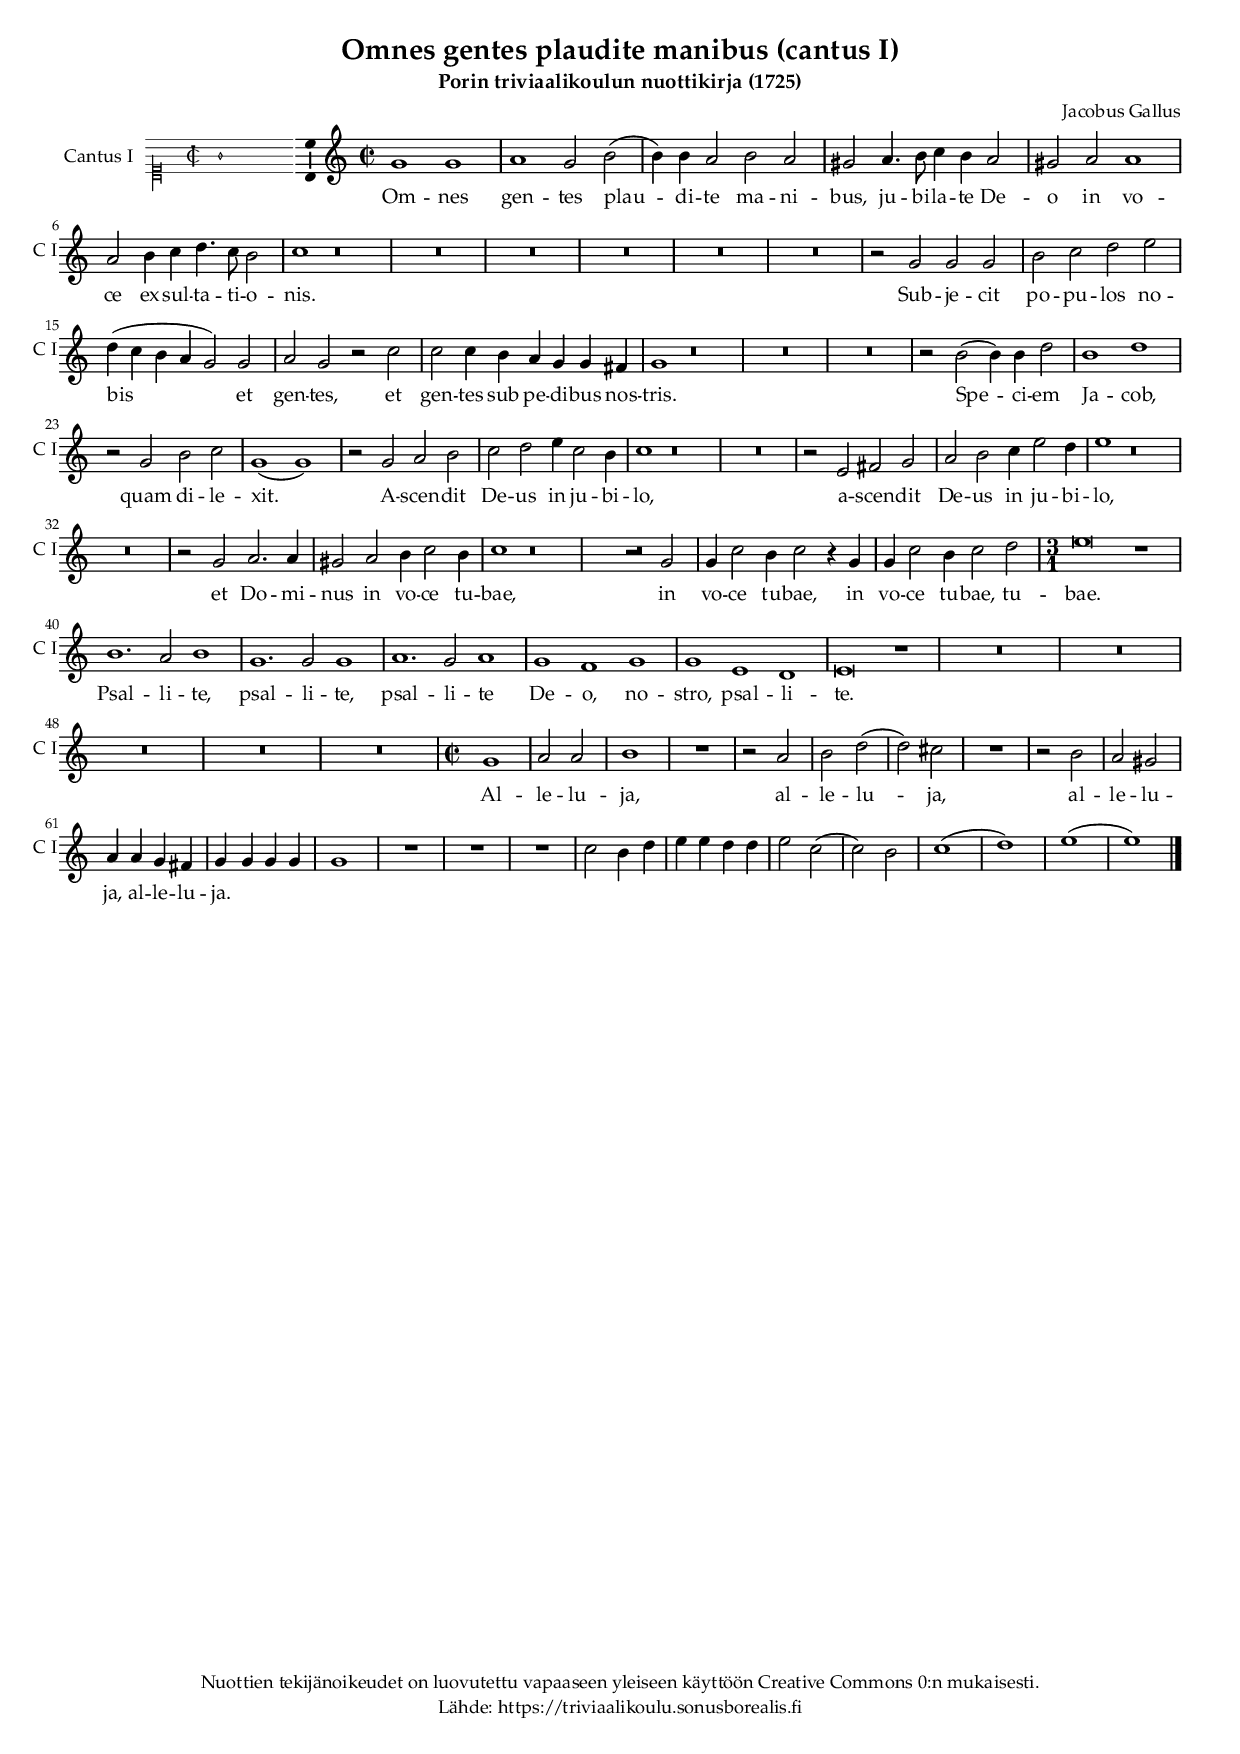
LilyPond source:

\version "2.20.0"
\include "suomi.ly"


\include "../omnes-gentes-plaudite-manibus.global.ily"
stanzaOneLyricsChoirOne = \lyricmode {
    Om -- nes gen -- tes plau -- di -- te ma -- ni -- bus,
    ju -- bi -- la -- te De -- o in vo -- ce ex -- sul -- ta -- ti -- o -- nis.
    Sub -- je -- cit po -- pu -- los no -- bis
    et gen -- tes, et gen -- tes sub pe -- di -- bus nos -- tris.
    Spe -- ci -- em Ja -- cob, quam di -- le -- xit.
    A -- scen -- dit De -- us in ju -- bi -- lo,
    a -- scen -- dit De -- us in ju -- bi -- lo,
    et Do -- mi -- nus in vo -- ce tu -- bae, in vo -- ce tu -- bae, in vo -- ce tu -- bae, tu -- bae.

    Psal -- li -- te, psal -- li -- te, psal -- li -- te De -- o, no -- stro, psal -- li -- te.
    Al -- le -- lu -- ja, al -- le -- lu -- ja, al -- le -- lu -- ja, al -- le -- lu -- ja.
}

stanzaOneLyricsChoirTwo = \lyricmode {
    Quo -- ni -- am Do -- mi -- nus ex -- cel -- sus, ter -- ri -- bi -- lis,
    Rex ma -- gnus su -- per om -- nem ter -- ram,
    sub -- je -- cit po -- pu -- los no -- bis
    et gen -- tes, E -- le -- git no -- bis he -- re -- di -- ta -- tem su -- am,
    spe -- ci -- em Ja -- cob, quam di -- le -- xit.
    A -- scen -- dit De -- us in ju -- bi -- lo,
    a -- scen -- dit De -- us in ju -- bi -- lo,
    et Do -- mi -- nus in vo -- ce tu -- bae, in vo -- ce tu -- bae, in vo -- ce tu -- bae.

    Psal -- li -- te, psal -- li -- te, psal -- li -- te re -- gi no -- stro, psal -- li -- te.
    Al -- le -- lu -- ja, al -- le -- lu -- ja, al -- le -- lu -- ja, al -- le -- lu -- ja.
}


% First choir

SopranoOneMusic = \relative c'' {
	\set Staff.instrumentName = #"Cantus I"
	\set Staff.shortInstrumentName = "C I"

	\incipit { \clef "mensural-c1" \globalkey \globaltime g'1 }

	g1 | g | a1 | g2 h( | h4) h a2 | h a |
	gis2 a4. h8 | c4 h a2 | gis a | a1 | a2 h4 c | d4. c8 h2 | c1 |
	\repeat unfold 11 {R |}
	% s 122
	r2 g | g g | h c | d e | d4( c h a | g2) g | a g | r c | c c4 h | a g g fis | g1 |
	\repeat unfold 5 { R1 | }
	% s 123
	r2 h( | h4) h d2 | h1 | d |	 r2 g, | h c |
	g1( | g) | r2 g | a h | c d | e4 c2 h4 | c1 |
	\repeat unfold 3 { R1 | }
	% s 124
	r2 e, | fis g | a h | c4 e2 d4 | e1 | R | R | R |
	r2 g, | a2. a4 | gis2 a | h4 c2 h4 | c1 | R | R |
	r2 g | g4 c2 h4 | c2 r4 g | g c2 h4 | c2 d |

	% 125
	\time 3/1
    \set Score.tempoHideNote = ##t
    \tempo 2 = 240
	e\breve r1 |
	h1. a2 h1 | g1. g2 g1 | a1. g2 a1 | g f g |
	g e d | e\breve r1 |
	\repeat unfold 5 { R\breve. | }
	% 126
	\globaltime
	g1 | a2 a | h1 | R |
	r2 a | h d( | d) cis | R1 |
	r2 h | a gis | a4 a g fis | g g g g | g1 | R1 | R | R |
	% 127
	c2 h4 d | e e d d |
	e2 c( | c) h | c1( | d) | e( | e) \bar "|."
}



\include "omnes-gentes-plaudite-manibus.header.ily"

\header {
  title = "Omnes gentes plaudite manibus (cantus I)"
}


\score {
  \new StaffGroup = choirOneStaff <<
    \new Staff <<
      \new Voice = "Soprano" {
		\global
        \SopranoOneMusic
      }
     \new Lyrics \lyricsto "Soprano" {
       \stanzaOneLyricsChoirOne
     }
    >>
  >>

  \midi {
    \globaltempo
  }
  \layout {
    \context {
      \Staff
      \consists "Ambitus_engraver"
		
    }
    indent = 4\cm
    incipit-width = 2.5\cm
    \context {
     \Score
     \override VerticalAxisGroup.remove-first = ##t
    }
  }
}
